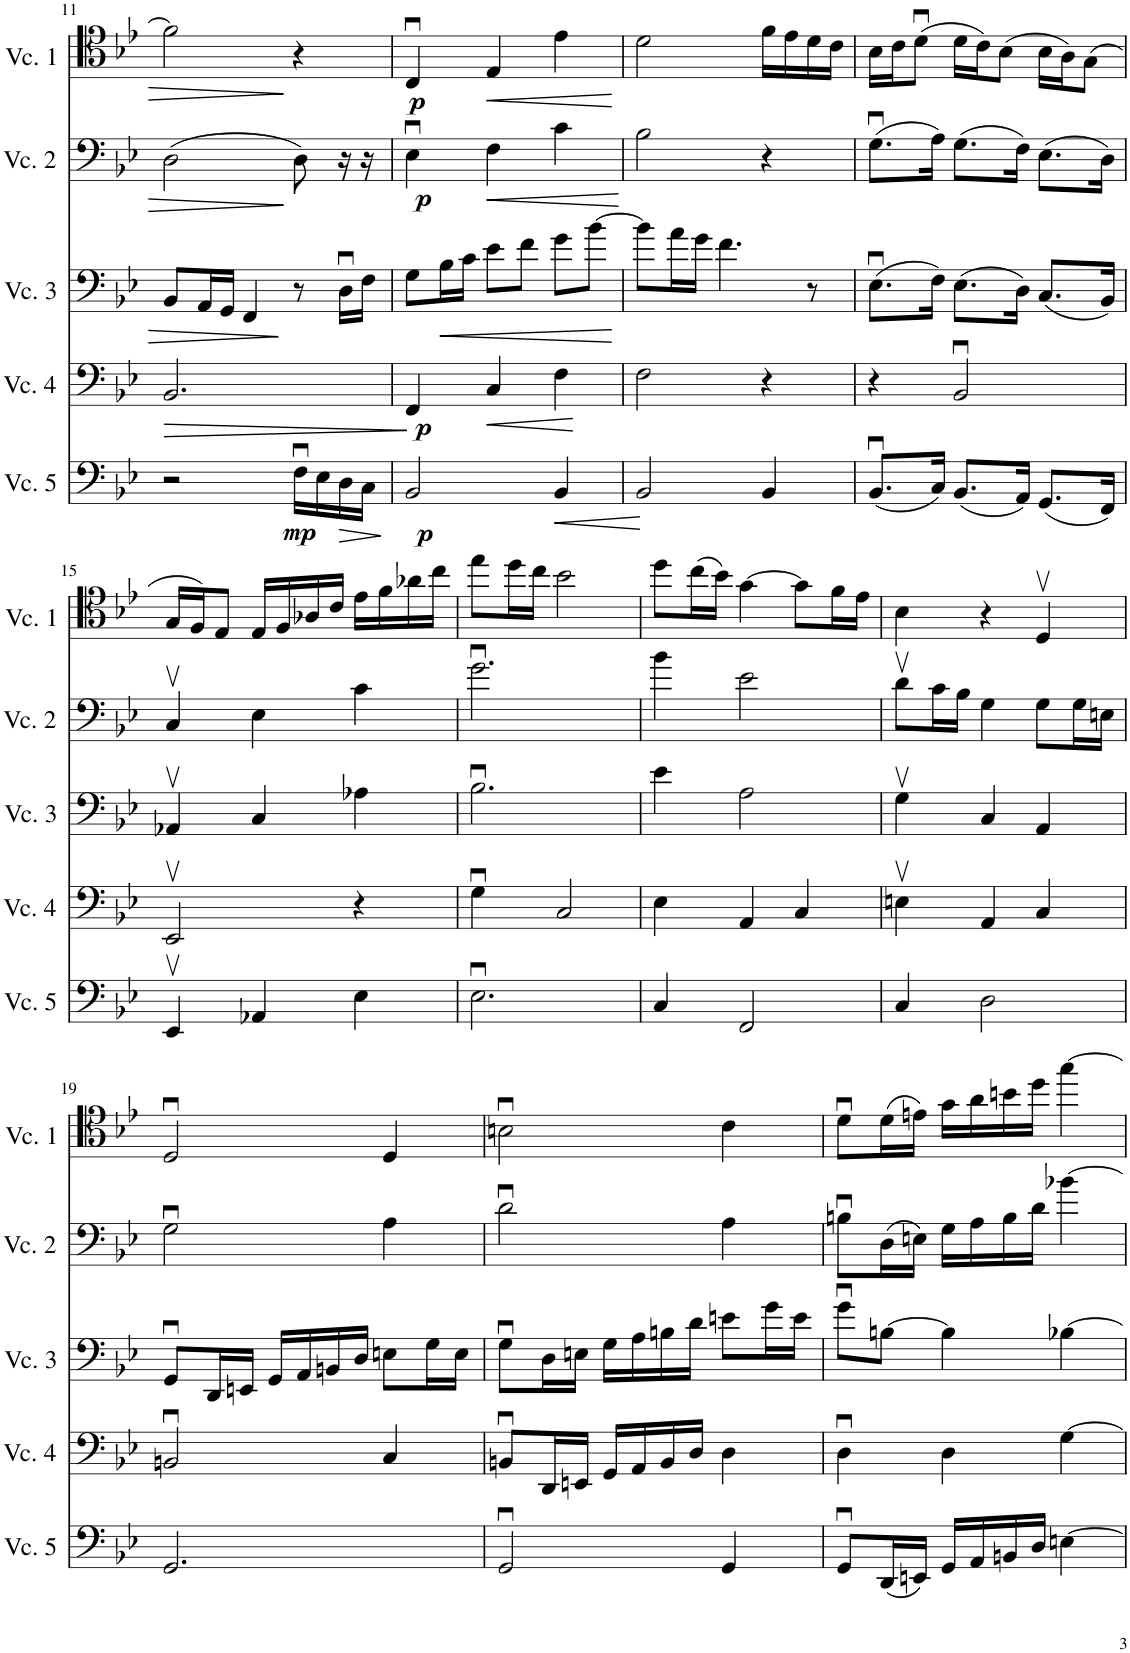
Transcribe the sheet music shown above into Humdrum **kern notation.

**kern	**dynam	**kern	**dynam	**kern	**dynam	**kern	**dynam	**kern	**dynam
*part5	*part5	*part4	*part4	*part3	*part3	*part2	*part2	*part1	*part1
*staff5	*staff5	*staff4	*staff4	*staff3	*staff3	*staff2	*staff2	*staff1	*staff1
*I"Cello 5	*	*I"Cello 4	*	*I"Cello 3	*	*I"Cello 2	*	*I"Cello 1	*
!!LO:PB:g=z
*clefF4	*	*clefF4	*	*clefF4	*	*clefF4	*	*clefC4	*
*k[b-e-]	*	*k[b-e-]	*	*k[b-e-]	*	*k[b-e-]	*	*k[b-e-]	*
*M3/4	*	*M3/4	*	*M3/4	*	*M3/4	*	*M3/4	*
=11	=11	=11	=11	=11	=11	=11	=11	=11	=11
!	!	!	!LO:HP:b	!	!	!	!	!	!
2r	.	2.BB-/	>	8BB-/L	.	(2D\	.	2f\]	.
.	.	.	.	16AA/L	.	.	.	.	.
.	.	.	.	16GG/JJ	.	.	.	.	.
.	.	.	.	4FF/	.	.	.	.	.
!	!LO:DY:b	!	!	!	!	!	!	!	!
16Fu\LL	mp	.	.	8r	.	8D\)	.	4r	.
16E-\	.	.	.	.	.	.	.	.	.
!	!LO:HP:b	!	!	!	!	!	!	!	!
16D\	>	.	.	16Du\LL	.	16r	.	.	.
16C\JJ	.	.	.	16F\JJ	.	16r	.	.	.
.	]	.	]	.	.	.	.	.	.
=12	=12	=12	=12	=12	=12	=12	=12	=12	=12
!	!LO:DY:b	!	!LO:DY:b	!	!	!	!LO:DY:b	!	!LO:DY:b
2BB-/	p	4FF/	p	8G\L	.	4E-u\	p	4Cu/	p
!	!	!	!	!	!LO:HP:b	!	!	!	!
.	.	.	.	16B-\L	<	.	.	.	.
.	.	.	.	16c\JJ	.	.	.	.	.
!	!	!	!LO:HP:b	!	!	!	!LO:HP:b	!	!LO:HP:b
.	.	4C/	<	8e-\L	.	4F\	<	4E-/	<
.	.	.	.	8f\J	.	.	.	.	.
!	!LO:HP:b	!	!	!	!	!	!	!	!
4BB-/	<	4F\	.	8g\L	.	4c\	.	4e-\	.
.	.	.	.	[8b-\J	.	.	.	.	.
.	[	.	[	.	[	.	[	.	[
=13	=13	=13	=13	=13	=13	=13	=13	=13	=13
2BB-/	.	2F\	.	8b-\L]	.	2B-\	.	2d\	.
.	.	.	.	16a\L	.	.	.	.	.
.	.	.	.	16g\JJ	.	.	.	.	.
.	.	.	.	4.f\	.	.	.	.	.
4BB-/	.	4r	.	.	.	4r	.	16f\LL	.
.	.	.	.	.	.	.	.	16e-\	.
.	.	.	.	8r	.	.	.	16d\	.
.	.	.	.	.	.	.	.	16c\JJ	.
=14	=14	=14	=14	=14	=14	=14	=14	=14	=14
(8.BB-u/L	.	4r	.	(8.E-u\L	.	(8.Gu\L	.	16B-\LL	.
.	.	.	.	.	.	.	.	16c\J	.
.	.	.	.	.	.	.	.	(8du\J	.
16C/Jk)	.	.	.	16F\Jk)	.	16A\Jk)	.	.	.
(8.BB-/L	.	2BB-u/	.	(8.E-\L	.	(8.G\L	.	16d\LL	.
.	.	.	.	.	.	.	.	16c\J)	.
.	.	.	.	.	.	.	.	(8B-\J	.
16AA/Jk)	.	.	.	16D\Jk)	.	16F\Jk)	.	.	.
(8.GG/L	.	.	.	(8.C/L	.	(8.E-\L	.	16B-\LL	.
.	.	.	.	.	.	.	.	16A\J)	.
.	.	.	.	.	.	.	.	(8G\J	.
16FF/Jk)	.	.	.	16BB-/Jk)	.	16D\Jk)	.	.	.
!!LO:LB:g=z
=15	=15	=15	=15	=15	=15	=15	=15	=15	=15
4EE-v/	.	2EE-v/	.	4AA-Xv/	.	4Cv/	.	16G/LL	.
.	.	.	.	.	.	.	.	16F/J)	.
.	.	.	.	.	.	.	.	8E-/J	.
4AA-X/	.	.	.	4C/	.	4E-\	.	16E-/LL	.
.	.	.	.	.	.	.	.	16F/	.
.	.	.	.	.	.	.	.	16A-X/	.
.	.	.	.	.	.	.	.	16c/JJ	.
4E-\	.	4r	.	4A-X\	.	4c\	.	16e-\LL	.
.	.	.	.	.	.	.	.	16f\	.
.	.	.	.	.	.	.	.	16a-X\	.
.	.	.	.	.	.	.	.	16cc\JJ	.
=16	=16	=16	=16	=16	=16	=16	=16	=16	=16
2.E-u\	.	4Gu\	.	2.B-u\	.	2.gu\	.	8ee-\L	.
.	.	.	.	.	.	.	.	16dd\L	.
.	.	.	.	.	.	.	.	16cc\JJ	.
.	.	2C/	.	.	.	.	.	2b-\	.
=17	=17	=17	=17	=17	=17	=17	=17	=17	=17
4C/	.	4E-\	.	4e-\	.	4b-\	.	8dd\L	.
.	.	.	.	.	.	.	.	(16cc\L	.
.	.	.	.	.	.	.	.	16b-\JJ)	.
2FF/	.	4AA/	.	2A\	.	2e-\	.	[4g\	.
.	.	4C/	.	.	.	.	.	8g\L]	.
.	.	.	.	.	.	.	.	16f\L	.
.	.	.	.	.	.	.	.	16e-\JJ	.
=18	=18	=18	=18	=18	=18	=18	=18	=18	=18
4C/	.	4Env\	.	4Gv\	.	8dv\L	.	4B-\	.
.	.	.	.	.	.	16c\L	.	.	.
.	.	.	.	.	.	16B-\JJ	.	.	.
2D\	.	4AA/	.	4C/	.	4G\	.	4r	.
.	.	4C/	.	4AA/	.	8G\L	.	4Dv/	.
.	.	.	.	.	.	16G\L	.	.	.
.	.	.	.	.	.	16En\JJ	.	.	.
!!LO:LB:g=z
=19	=19	=19	=19	=19	=19	=19	=19	=19	=19
2.GG/	.	2BBnu/	.	8GGu/L	.	2Gu\	.	2Du/	.
.	.	.	.	16DD/L	.	.	.	.	.
.	.	.	.	16EEn/JJ	.	.	.	.	.
.	.	.	.	16GG/LL	.	.	.	.	.
.	.	.	.	16AA/	.	.	.	.	.
.	.	.	.	16BBn/	.	.	.	.	.
.	.	.	.	16D/JJ	.	.	.	.	.
.	.	4C/	.	8En\L	.	4A\	.	4D/	.
.	.	.	.	16G\L	.	.	.	.	.
.	.	.	.	16E\JJ	.	.	.	.	.
=20	=20	=20	=20	=20	=20	=20	=20	=20	=20
2GGu/	.	8BBnu/L	.	8Gu\L	.	2du\	.	2Bnu\	.
.	.	16DD/L	.	16D\L	.	.	.	.	.
.	.	16EEn/JJ	.	16En\JJ	.	.	.	.	.
.	.	16GG/LL	.	16G\LL	.	.	.	.	.
.	.	16AA/	.	16A\	.	.	.	.	.
.	.	16BB/	.	16Bn\	.	.	.	.	.
.	.	16D/JJ	.	16d\JJ	.	.	.	.	.
4GG/	.	4D\	.	8en\L	.	4A\	.	4c\	.
.	.	.	.	16g\L	.	.	.	.	.
.	.	.	.	16e\JJ	.	.	.	.	.
=21	=21	=21	=21	=21	=21	=21	=21	=21	=21
8GGu/L	.	4Du\	.	8gu\L	.	8Bnu\L	.	8du\L	.
(16DD/L	.	.	.	[8Bn\J	.	(16D\L	.	(16d\L	.
16EEn/JJ)	.	.	.	.	.	16En\JJ)	.	16en\JJ)	.
16GG/LL	.	4D\	.	4B\]	.	16G\LL	.	16g\LL	.
16AA/	.	.	.	.	.	16A\	.	16a\	.
16BBn/	.	.	.	.	.	16B\	.	16bn\	.
16D/JJ	.	.	.	.	.	16d\JJ	.	16dd\JJ	.
[4En\	.	[4G\	.	[4B-X\	.	[4b-X\	.	[4gg\	.
=	=	=	=	=	=	=	=	=	=
*-	*-	*-	*-	*-	*-	*-	*-	*-	*-
